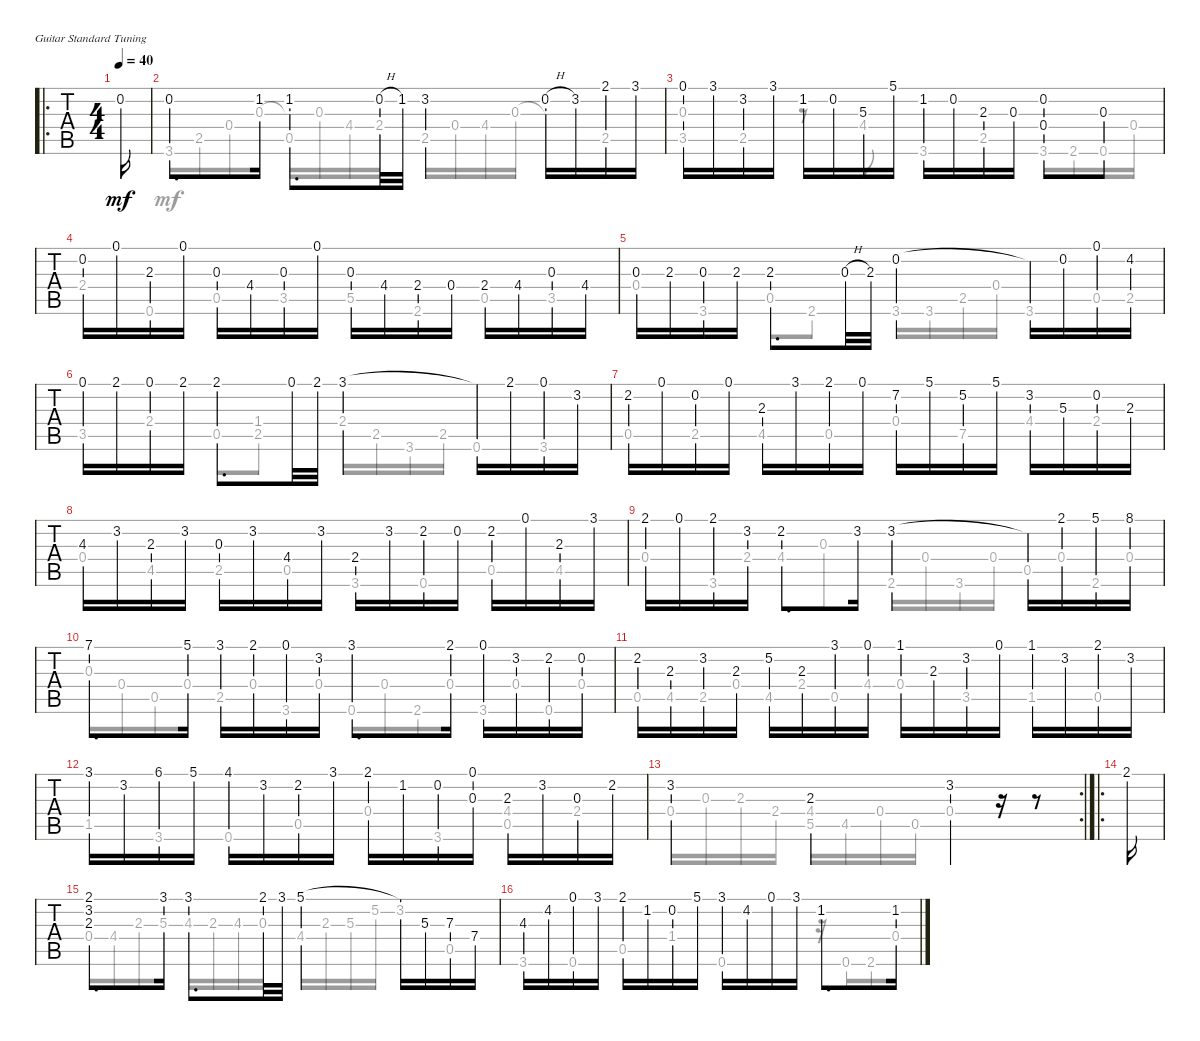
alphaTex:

\bracketExtendMode groupsimilarinstruments
\singleTrackTrackNamePolicy hidden
\multiTrackTrackNamePolicy hidden
\firstSystemTrackNameOrientation horizontal
\otherSystemsTrackNameOrientation horizontal
\track ("Untitled" "Untitled") {instrument acousticguitarnylon}
\staff {tabs}
\tuning (E4 B3 G3 D3 A2 E2)
\voice
\ro
\ts (4 4)
\ac
\tempo 40
\clef g2
\scale
0.184168
\ks g
0.2.16{dy mf instrument acousticguitarnylon} |
\scale
0.815697 0.2.8{d} 1.2.16 1.2.8{d} 0.2{h}.32 1.2.32 3.2.4 0.2{h}.16 3.2.16 2.1.16 3.1.16 |
0.1.16 3.1.16 3.2.16 3.1.16 1.2.16 0.2.16 5.3.16 5.1.16 1.2.16 0.2.16 2.3.16 0.3.16 (0.2 0.4).8 0.3.8 |
0.2.16 0.1.16 2.3.16 0.1.16 0.3.16 4.4.16 0.3.16 0.1.16 0.3.16 4.4.16 2.4.16 0.4.16 2.4.16 4.4.16 0.3.16 4.4.16 |
0.3.16 2.3.16 0.3.16 2.3.16 2.3.8{d} 0.3{h}.32 2.3.32 0.2.4 0.2{t}.16 0.2.16 0.1.16 4.2.16 |
0.1.16 2.1.16 0.1.16 2.1.16 2.1.8{d} 0.1.32 2.1.32 3.1.4 3.1{t}.16 2.1.16 0.1.16 3.2.16 |
2.2.16 0.1.16 0.2.16 0.1.16 2.3.16 3.1.16 2.1.16 0.1.16 7.2.16 5.1.16 5.2.16 5.1.16 3.2.16 5.3.16 0.2.16 2.3.16 |
4.3.16 3.2.16 2.3.16 3.2.16 0.3.16 3.2.16 4.4.16 3.2.16 2.4.16 3.2.16 2.2.16 0.2.16 2.2.16 0.1.16 2.3.16 3.1.16 |
2.1.16 0.1.16 2.1.16 3.2.16 2.2.8{d} 3.2.16 3.2.4 3.2{t}.16 2.1.16 5.1.16 8.1.16 |
7.1.8{d} 5.1.16 3.1.16 2.1.16 0.1.16 3.2.16 3.1.8{d} 2.1.16 0.1.16 3.2.16 2.2.16 0.2.16 |
2.2.16 2.3.16 3.2.16 2.3.16 5.2.16 2.3.16 3.1.16 0.1.16 1.1.16 2.3.16 3.2.16 0.1.16 1.1.16 3.2.16 2.1.16 3.2.16 |
3.1.16 3.2.16 6.1.16 5.1.16 4.1.16 3.2.16 2.2.16 3.1.16 2.1.16 1.2.16 0.2.16 (0.1 0.3).16 2.3.16 3.2.16 0.3.16 2.2.16 |
\rc 2
3.2.4 2.3.4 3.2.4 r.16 r.8 |
\ro
\scale
0.129906 2.1.16 |
\scale
0.870033 (2.1 3.2 2.3).8{d} 3.1.16 3.1.8{d} 2.1.32 3.1.32 5.1.4 5.1{t}.16 5.3.16 7.3.16 7.4.16 |
4.3.16 4.2.16 0.1.16 3.1.16 2.1.16 1.2.16 0.2.16 5.1.16 3.1.16 4.2.16 0.1.16 3.1.16 1.2.8{d} 1.2.16
\voice
\clef g2
\ottava regular
\simile none
\scale
0.184168
\ks g
|
\scale
0.815697 3.6.16 2.5.16 0.4.16 0.3.16 (0.3{t} 0.5).16 0.3.16 4.4.16 2.4.16 2.5.16 0.4.16 4.4.16 0.3.16 0.3{t}.8 2.5.8 |
(0.3 3.5).8 2.5.8 r.8 4.4.8 3.6.8 2.5.8 3.6.16 2.6.16 0.6.16 0.4.16 |
2.4.8 0.6.8 0.5.8 3.5.8 5.5.8 2.6.8 0.5.8 3.5.8 |
0.4.8 3.6.8 0.5.8 2.6.8 3.6.16 3.6.16 2.5.16 0.4.16 3.6.8 0.5.16 2.5.16 |
3.5.8 2.4.8 0.5.8 (1.4 2.5).8 2.4.16 2.5.16 3.6.16 2.5.16 0.6.8 3.6.8 |
0.5.8 2.5.8 4.5.8 0.5.8 0.4.8 7.5.8 4.4.8 2.4.8 |
0.4.8 4.5.8 2.5.8 0.5.8 3.6.8 0.6.8 0.5.8 4.5.8 |
0.4.8 3.6.16 2.4.16 4.4.8 0.3.8 2.6.16 0.4.16 3.6.16 0.4.16 0.5.16 0.4.16 2.6.16 0.4.16 |
0.3.16 0.4.16 0.5.16 0.4.16 2.5.16 0.4.16 3.6.16 0.4.16 0.6.16 0.4.16 2.6.16 0.4.16 3.6.16 0.4.16 0.6.16 0.4.16 |
0.5.16 4.5.16 2.5.16 0.4.16 4.5.16 2.4.16 0.5.16 4.4.16 0.4.8 3.5.8 1.5.8 0.5.8 |
1.5.8 3.6.8 0.6.8 0.5.8 0.4.8 3.6.8 (4.4 0.5).8 2.4.8 |
0.4.16 0.3.16 2.3.16 2.4.16 (4.4 5.5).16 4.5.16 0.4.16 0.5.16 0.4.4 r.16 r.8 |
\scale
0.129906 |
\scale
0.870033 0.4.16 4.4.16 2.3.16 5.3.16 4.3.16 2.3.16 4.3.16 0.3.16 4.4.16 2.3.16 5.3.16 5.2.16 3.2.8 0.5.8 |
3.6.8 0.6.8 0.5.8 1.4.8 0.6.4 r.16 0.6.16 2.6.16 0.4.16
